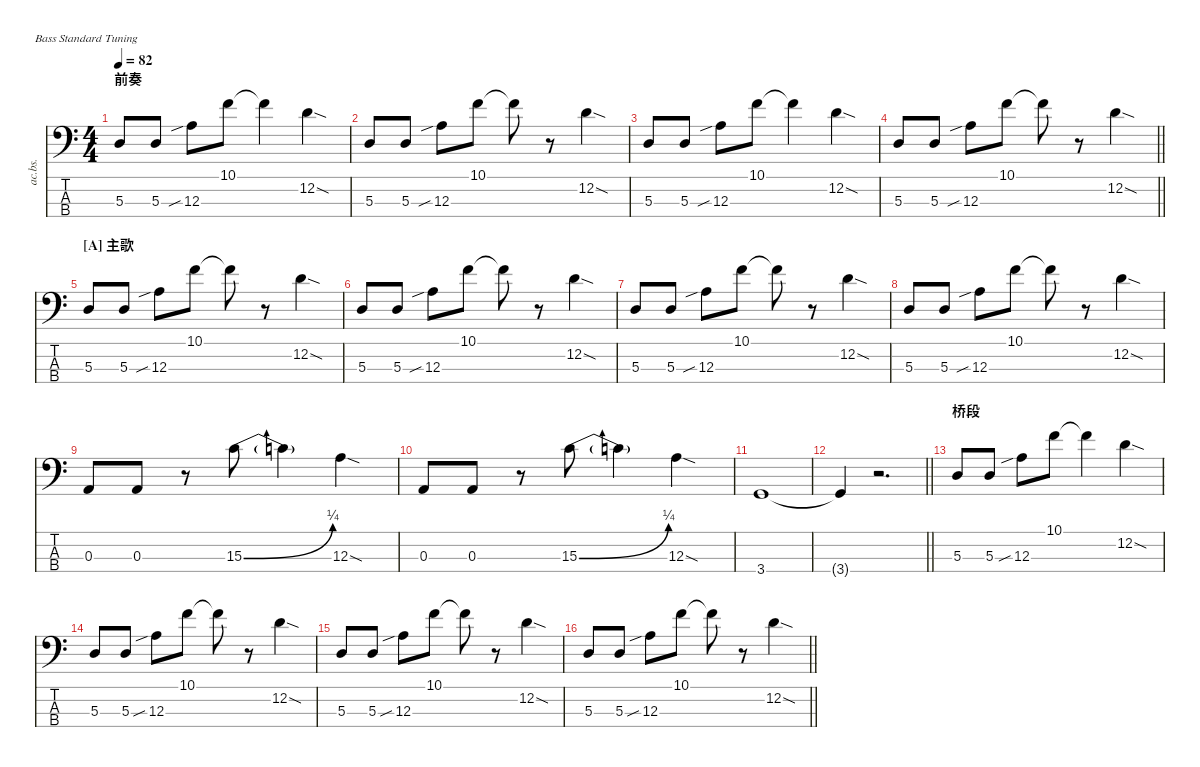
\defaultSystemsLayout 4
\hideDynamics
\bracketExtendMode nobrackets
\track ("Acoustic Bass" "ac.bs.") {instrument acousticbass}
\staff {score tabs}
\tuning (G2 D2 A1 E1)
\ts (4 4)
\section ("" "前奏")
\tempo 82
\clef f4
\ks c
5.3.8{dy mf instrument acousticbass beam Up} 5.3.8{beam Up} 12.3{sib}.8{beam Down} 10.1.8{beam Down} 10.1{t}.4{beam Down} 12.2{sod}.4{beam Down} |
5.3.8{beam Up} 5.3.8{beam Up} 12.3{sib}.8{beam Down} 10.1.8{beam Down} 10.1{t}.8{beam Down} r.8{beam Down} 12.2{sod}.4{beam Down} |
5.3.8{beam Up} 5.3.8{beam Up} 12.3{sib}.8{beam Down} 10.1.8{beam Down} 10.1{t}.4{beam Down} 12.2{sod}.4{beam Down} |
\barLineRight lightlight
5.3.8{beam Up} 5.3.8{beam Up} 12.3{sib}.8{beam Down} 10.1.8{beam Down} 10.1{t}.8{beam Down} r.8{beam Down} 12.2{sod}.4{beam Down} |
\section ("A" "主歌")
5.3.8{beam Up} 5.3.8{beam Up} 12.3{sib}.8{beam Down} 10.1.8{beam Down} 10.1{t}.8{beam Down} r.8{beam Down} 12.2{sod}.4{beam Down} |
5.3.8{beam Up} 5.3.8{beam Up} 12.3{sib}.8{beam Down} 10.1.8{beam Down} 10.1{t}.8{beam Down} r.8{beam Down} 12.2{sod}.4{beam Down} |
5.3.8{beam Up} 5.3.8{beam Up} 12.3{sib}.8{beam Down} 10.1.8{beam Down} 10.1{t}.8{beam Down} r.8{beam Down} 12.2{sod}.4{beam Down} |
5.3.8{beam Up} 5.3.8{beam Up} 12.3{sib}.8{beam Down} 10.1.8{beam Down} 10.1{t}.8{beam Down} r.8{beam Down} 12.2{sod}.4{beam Down} |
0.3.8{beam Up} 0.3.8{beam Up} r.8{beam Down} 15.3{be (bend 0 0 15.6 1)}.8{beam Down} 15.3{t}.4{beam Down} 12.3{sod}.4{beam Down} |
0.3.8{beam Up} 0.3.8{beam Up} r.8{beam Down} 15.3{be (bend 0 0 15.6 1)}.8{beam Down} 15.3{t}.4{beam Down} 12.3{sod}.4{beam Down} |
3.4.1{beam Up} |
\barLineRight lightlight
3.4{t}.4{beam Up} r.2{d beam Down} |
\section ("" "桥段")
5.3.8{beam Up} 5.3.8{beam Up} 12.3{sib}.8{beam Down} 10.1.8{beam Down} 10.1{t}.4{beam Down} 12.2{sod}.4{beam Down} |
5.3.8{beam Up} 5.3.8{beam Up} 12.3{sib}.8{beam Down} 10.1.8{beam Down} 10.1{t}.8{beam Down} r.8{beam Down} 12.2{sod}.4{beam Down} |
5.3.8{beam Up} 5.3.8{beam Up} 12.3{sib}.8{beam Down} 10.1.8{beam Down} 10.1{t}.8{beam Down} r.8{beam Down} 12.2{sod}.4{beam Down} |
\barLineRight lightlight
5.3.8{beam Up} 5.3.8{beam Up} 12.3{sib}.8{beam Down} 10.1.8{beam Down} 10.1{t}.8{beam Down} r.8{beam Down} 12.2{sod}.4{beam Down}
